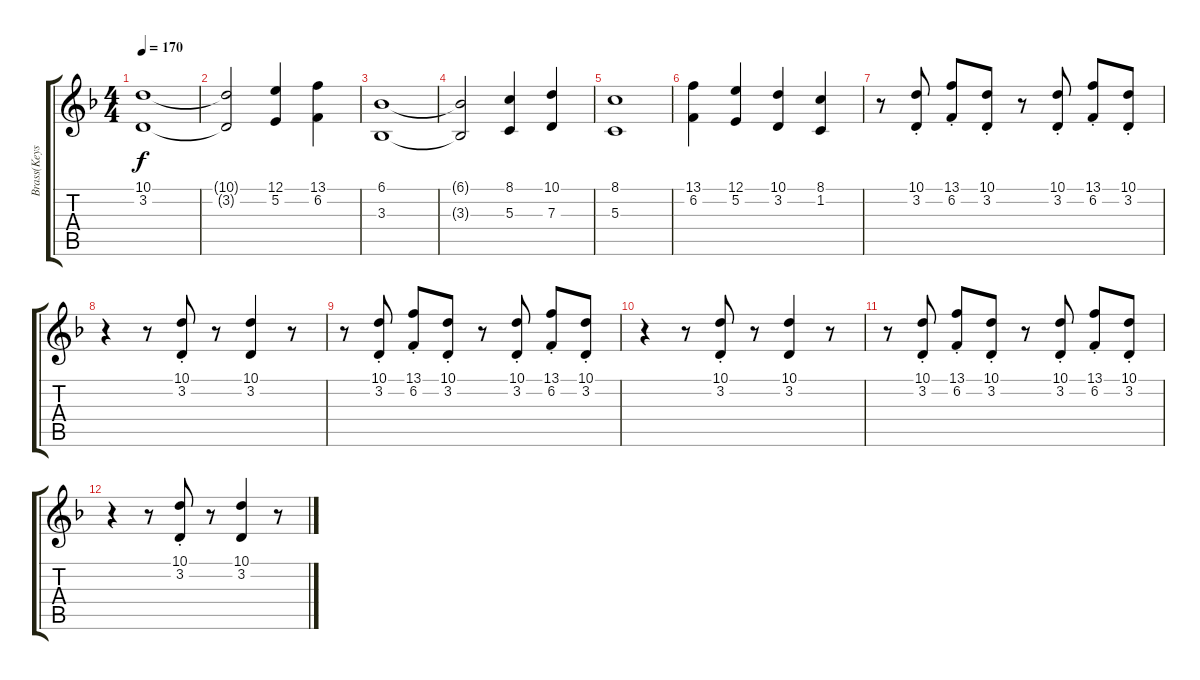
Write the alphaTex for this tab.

\track ("Brass(Keys)" "Brass(Keys") {instrument trombone}
\staff {score tabs}
\tuning (E4 B3 G3 D3 A2 E2) {hide}
\ts (4 4)
\tempo 170
\clef g2
\ks dminor
(10.1 3.2).1{dy f} |
(10.1{t} 3.2{t}).2 (12.1 5.2).4 (13.1 6.2).4 |
(6.1 3.3).1 |
(6.1{t} 3.3{t}).2 (8.1 5.3).4 (10.1 7.3).4 |
(8.1 5.3).1 |
(13.1 6.2).4 (12.1 5.2).4 (10.1 3.2).4 (8.1 1.2).4 |
r.8 (10.1{st} 3.2).8 (13.1{st} 6.2).8 (10.1{st} 3.2).8 r.8 (10.1{st} 3.2).8 (13.1{st} 6.2).8 (10.1{st} 3.2).8 |
r.4 r.8 (10.1{st} 3.2).8 r.8 (10.1 3.2).4 r.8 |
r.8 (10.1{st} 3.2).8 (13.1{st} 6.2).8 (10.1{st} 3.2).8 r.8 (10.1{st} 3.2).8 (13.1{st} 6.2).8 (10.1{st} 3.2).8 |
r.4 r.8 (10.1{st} 3.2).8 r.8 (10.1 3.2).4 r.8 |
r.8 (10.1{st} 3.2).8 (13.1{st} 6.2).8 (10.1{st} 3.2).8 r.8 (10.1{st} 3.2).8 (13.1{st} 6.2).8 (10.1{st} 3.2).8 |
r.4 r.8 (10.1{st} 3.2).8 r.8 (10.1 3.2).4 r.8
